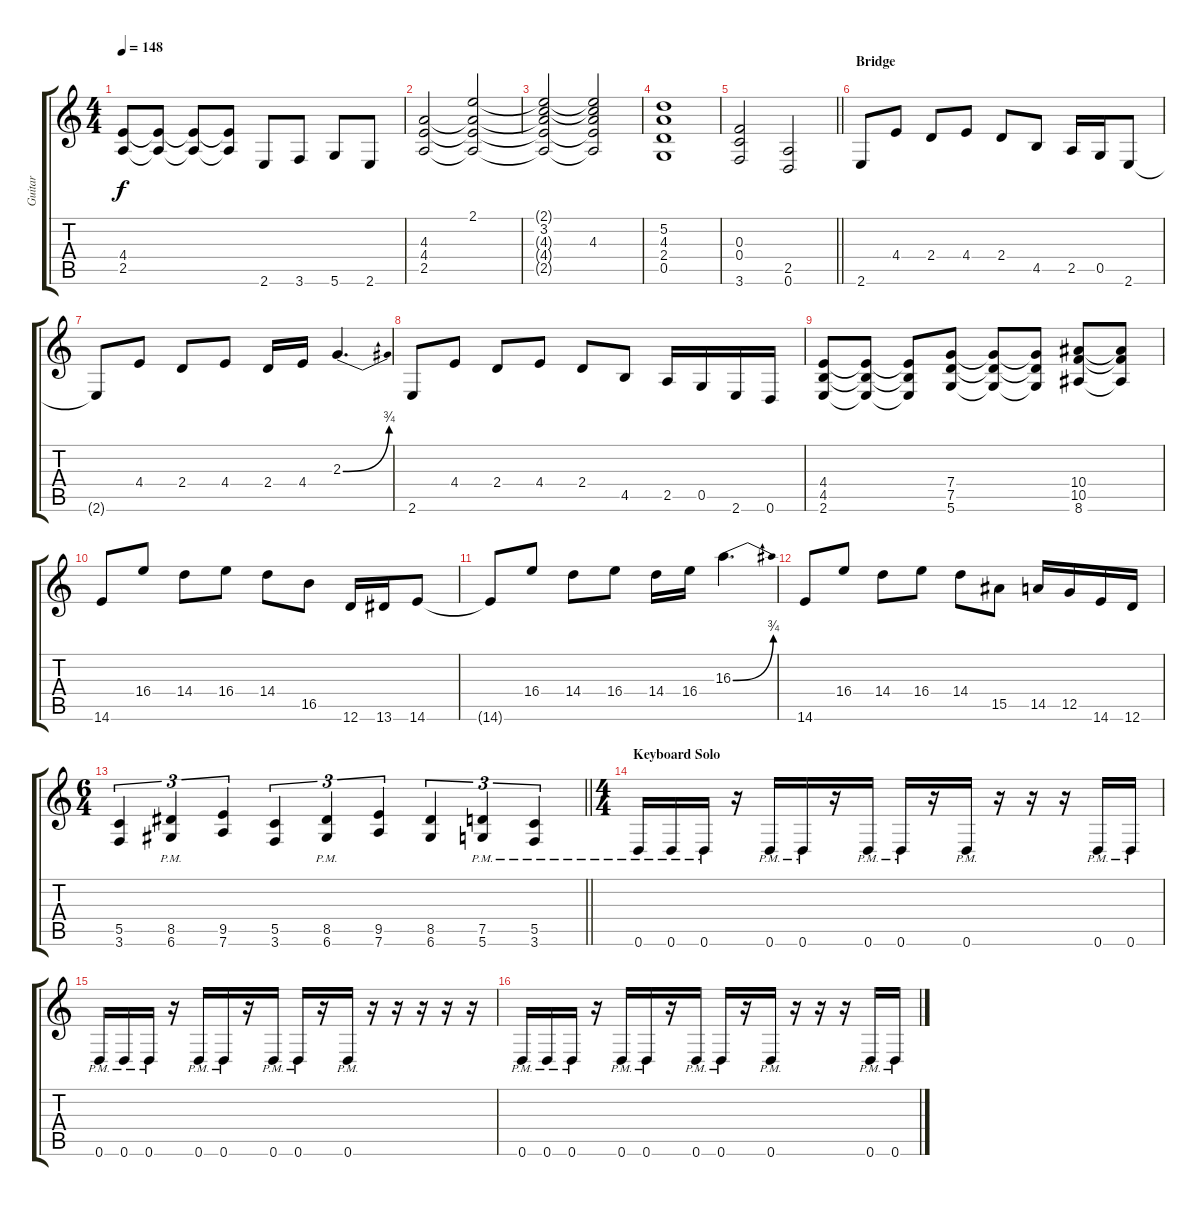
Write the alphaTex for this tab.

\track ("Guitar" "Guitar") {instrument overdrivenguitar}
\staff {score tabs}
\tuning (D4 A3 F3 C3 G2 D2) {hide}
\ts (4 4)
\tempo 148
\clef g2
\ks c
(4.4 2.5{t}).8{dy f} (4.4{t} 2.5{t}).8 (4.4{t} 2.5{t}).8 (4.4{t} 2.5{t}).8 2.6.8 3.6.8 5.6.8 2.6.8 |
(4.3 4.4 2.5).2 (2.1 4.3{t} 4.4{t} 2.5{t}).2 |
(2.1{t} 3.2 4.3{t} 4.4{t} 2.5{t}).2 (2.1{t} 3.2{t} 4.3 4.4{t} 2.5{t}).2 |
(5.2 4.3 2.4 0.5).1 |
\barLineRight lightlight
(0.3 0.4 3.6).2 (2.5 0.6).2 |
\section ("" "Bridge")
2.6.8 4.4.8 2.4.8 4.4.8 2.4.8 4.5.8 2.5.16 0.5.16 2.6.8 |
2.6{t}.8 4.4.8 2.4.8 4.4.8 2.4.16 4.4.16 2.3{be (bend 0 0 60 3)}.4{d} |
2.6.8 4.4.8 2.4.8 4.4.8 2.4.8 4.5.8 2.5.16 0.5.16 2.6.16 0.6.16 |
(4.4 4.5 2.6).8 (4.4{t} 4.5{t} 2.6{t}).8 (4.4{t} 4.5{t} 2.6{t}).8 (7.4 7.5 5.6).8 (7.4{t} 7.5{t} 5.6{t}).8 (7.4{t} 7.5{t} 5.6{t}).8 (10.4 10.5 8.6).8 (10.4{t} 10.5{t} 8.6{t}).8 |
14.6.8 16.4.8 14.4.8 16.4.8 14.4.8 16.5.8 12.6.16 13.6.16 14.6.8 |
14.6{t}.8 16.4.8 14.4.8 16.4.8 14.4.16 16.4.16 16.3{be (bend 0 0 60 3)}.4{d} |
14.6.8 16.4.8 14.4.8 16.4.8 14.4.8 15.5.8 14.5.16 12.5.16 14.6.16 12.6.16 |
\ts (6 4)
\barLineRight lightlight
(5.5 3.6).4{tu (3 2)} (8.5{pm} 6.6{pm}).4{tu (3 2)} (9.5 7.6).4{tu (3 2)} (5.5 3.6).4{tu (3 2)} (8.5{pm} 6.6{pm}).4{tu (3 2)} (9.5 7.6).4{tu (3 2)} (8.5 6.6).4{tu (3 2)} (7.5{pm} 5.6{pm}).4{tu (3 2)} (5.5{pm} 3.6{pm}).4{tu (3 2)} |
\ts (4 4)
\section ("" "Keyboard Solo")
0.6{pm}.16 0.6{pm}.16 0.6{pm}.16 r.16 0.6{pm}.16 0.6{pm}.16 r.16 0.6{pm}.16 0.6{pm}.16 r.16 0.6{pm}.16 r.16 r.16 r.16 0.6{pm}.16 0.6{pm}.16 |
0.6{pm}.16 0.6{pm}.16 0.6{pm}.16 r.16 0.6{pm}.16 0.6{pm}.16 r.16 0.6{pm}.16 0.6{pm}.16 r.16 0.6{pm}.16 r.16 r.16 r.16 r.16 r.16 |
0.6{pm}.16 0.6{pm}.16 0.6{pm}.16 r.16 0.6{pm}.16 0.6{pm}.16 r.16 0.6{pm}.16 0.6{pm}.16 r.16 0.6{pm}.16 r.16 r.16 r.16 0.6{pm}.16 0.6{pm}.16
